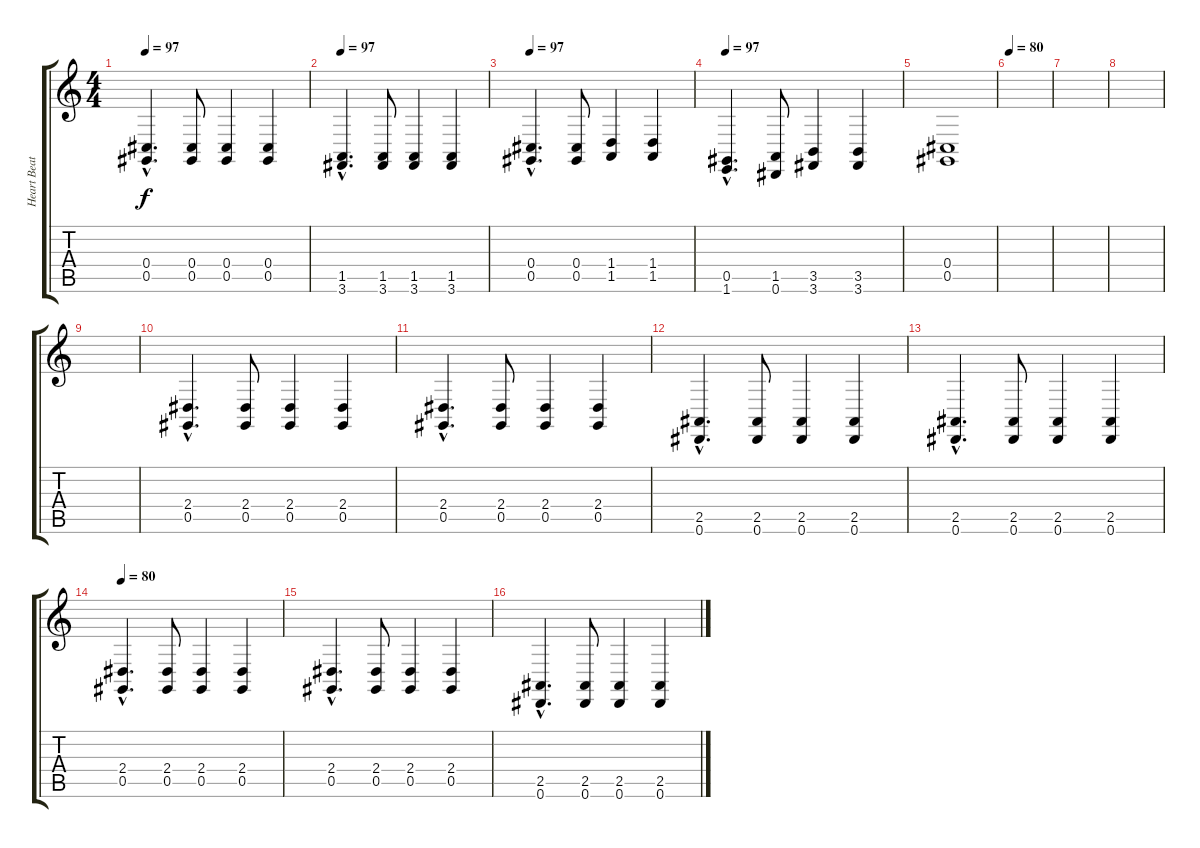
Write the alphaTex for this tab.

\track ("Heart Beat" "Heart Beat") {instrument steeldrums}
\staff {score tabs}
\tuning (Eb4 Bb3 Gb3 Db3 Ab2 Eb2) {hide}
\ts (4 4)
\tempo 97
\clef g2
\ks c
(0.4{hac} 0.5{hac}).4{d dy f} (0.4 0.5).8 (0.4 0.5).4 (0.4 0.5).4 |
\tempo 97
(1.5{hac} 3.6{hac}).4{d} (1.5 3.6).8 (1.5 3.6).4 (1.5 3.6).4 |
\tempo 97
(0.4{hac} 0.5{hac}).4{d} (0.4 0.5).8 (1.4 1.5).4 (1.4 1.5).4 |
\tempo 97
(0.5{hac} 1.6{hac}).4{d} (1.5 0.6).8 (3.5 3.6).4 (3.5 3.6).4 |
(0.4 0.5).1 |
\tempo 80
|
|
|
|
(2.4{hac} 0.5{hac}).4{d} (2.4 0.5).8 (2.4 0.5).4 (2.4 0.5).4 |
(2.4{hac} 0.5{hac}).4{d} (2.4 0.5).8 (2.4 0.5).4 (2.4 0.5).4 |
(2.5{hac} 0.6{hac}).4{d} (2.5 0.6).8 (2.5 0.6).4 (2.5 0.6).4 |
(2.5{hac} 0.6{hac}).4{d} (2.5 0.6).8 (2.5 0.6).4 (2.5 0.6).4 |
\tempo 80
(2.4{hac} 0.5{hac}).4{d} (2.4 0.5).8 (2.4 0.5).4 (2.4 0.5).4 |
(2.4{hac} 0.5{hac}).4{d} (2.4 0.5).8 (2.4 0.5).4 (2.4 0.5).4 |
(2.5{hac} 0.6{hac}).4{d} (2.5 0.6).8 (2.5 0.6).4 (2.5 0.6).4
